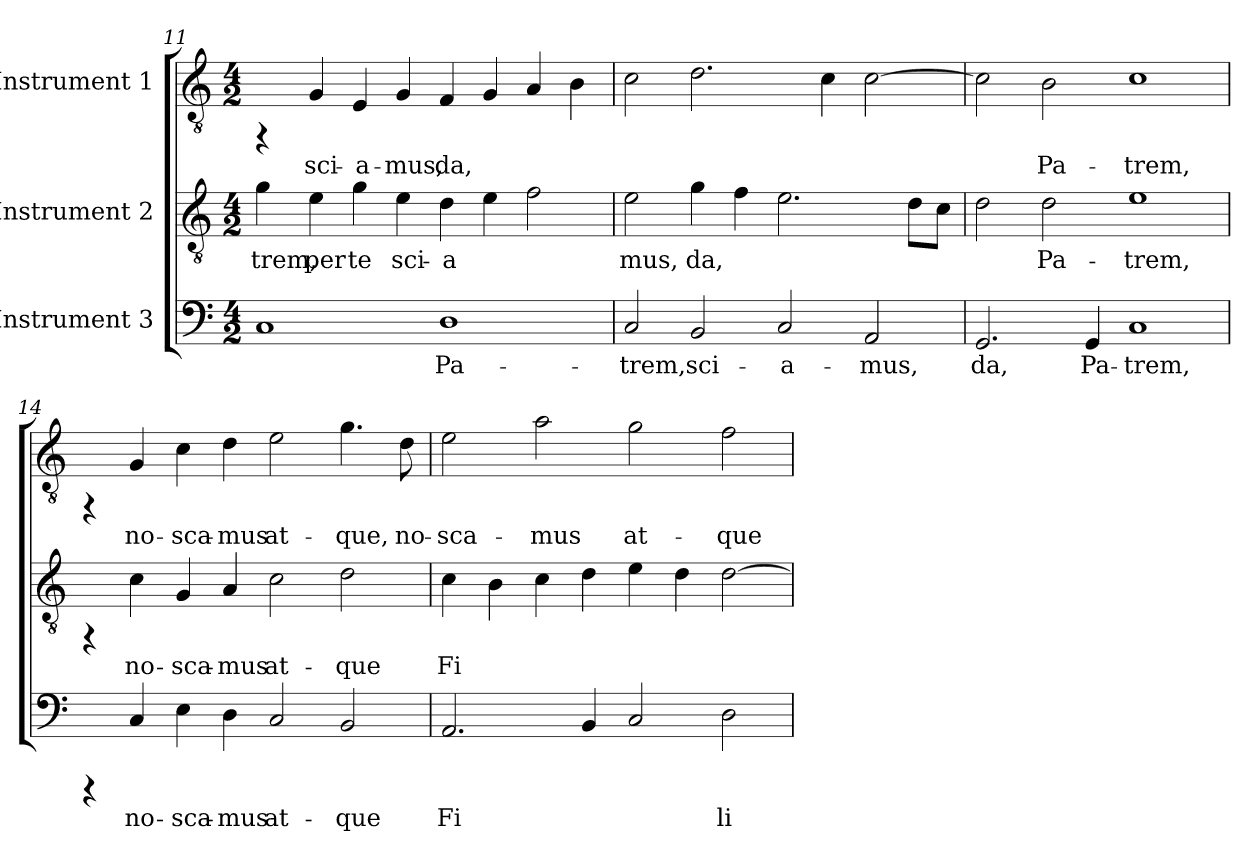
**kern	**text	**kern	**text	**kern	**text
*part3	*part3	*part2	*part2	*part1	*part1
*staff3	*staff3	*staff2	*staff2	*staff1	*staff1
*I"Instrument 3	*	*I"Instrument 2	*	*I"Instrument 1	*
*clefF4	*	*clefGv2	*	*clefGv2	*
*k[]	*	*k[]	*	*k[]	*
*C:	*	*C:	*	*C:	*
*M4/2	*	*M4/2	*	*M4/2	*
=11	=11	=11	=11	=11	=11
!	!LO:LY:b:cj	!	!LO:LY:b:cj	!	!
1C	.	4g\	-trem,	4rFF	.
!	!	!	!LO:LY:b:cj	!	!LO:LY:b:cj
.	.	4e\	per	4G/	sci-
!	!	!	!LO:LY:b:cj	!	!LO:LY:b:cj
.	.	4g\	te	4E/	-a-
!	!	!	!LO:LY:b:cj	!	!LO:LY:b:cj
.	.	4e\	sci-	4G/	-mus,
!	!LO:LY:b:cj	!	!LO:LY:b:cj	!	!LO:LY:b:cj
1D	Pa-	4d\	-a-	4F/	da,
!	!	!	!LO:LY:b:cj	!	!LO:LY:b:cj
.	.	4e\	--	4G/	.
!	!	!	!LO:LY:b:cj	!	!LO:LY:b:cj
.	.	2f\	--	4A/	.
!	!	!	!	!	!LO:LY:b:cj
.	.	.	.	4B\	.
=12	=12	=12	=12	=12	=12
!	!LO:LY:b:cj	!	!LO:LY:b:cj	!	!LO:LY:b:cj
2C/	-trem,	2e\	-mus,	2c\	.
!	!LO:LY:b:cj	!	!LO:LY:b:cj	!	!LO:LY:b:cj
2BB/	sci-	4g\	da,	2.d\	.
!	!	!	!LO:LY:b:cj	!	!
.	.	4f\	.	.	.
!	!LO:LY:b:cj	!	!LO:LY:b:cj	!	!
2C/	-a-	2.e\	.	.	.
!	!	!	!	!	!LO:LY:b:cj
.	.	.	.	4c\	.
!	!LO:LY:b:cj	!	!	!	!LO:LY:b:cj
2AA/	-mus,	.	.	[>2c\	.
!	!	!	!LO:LY:b:cj	!	!
.	.	8d\L	.	.	.
!	!	!	!LO:LY:b:cj	!	!
.	.	8c\J	.	.	.
!!LO:PB:g=z
=13	=13	=13	=13	=13	=13
!	!LO:LY:b:cj	!	!LO:LY:b:cj	!	!LO:LY:b:cj
2.GG/	da,	2d\	.	2c\]	.
!	!	!	!LO:LY:b:cj	!	!LO:LY:b:cj
.	.	2d\	Pa-	2B\	Pa-
!	!LO:LY:b:cj	!	!	!	!
4GG/	Pa-	.	.	.	.
!	!LO:LY:b:cj	!	!LO:LY:b:cj	!	!LO:LY:b:cj
1C	-trem,	1e	-trem,	1c	-trem,
=14	=14	=14	=14	=14	=14
4rCCC	.	4rFF	.	4rFF	.
!	!LO:LY:b:cj	!	!LO:LY:b:cj	!	!LO:LY:b:cj
4C/	no-	4c\	no-	4G/	no-
!	!LO:LY:b:cj	!	!LO:LY:b:cj	!	!LO:LY:b:cj
4E\	-sca-	4G/	-sca-	4c\	-sca-
!	!LO:LY:b:cj	!	!LO:LY:b:cj	!	!LO:LY:b:cj
4D\	-mus	4A/	-mus	4d\	-mus
!	!LO:LY:b:cj	!	!LO:LY:b:cj	!	!LO:LY:b:cj
2C/	at-	2c\	at-	2e\	at-
!	!LO:LY:b:cj	!	!LO:LY:b:cj	!	!LO:LY:b:cj
2BB/	-que	2d\	-que	4.g\	-que,
!	!	!	!	!	!LO:LY:b:cj
.	.	.	.	8d\	no-
=15	=15	=15	=15	=15	=15
!	!LO:LY:b:cj	!	!LO:LY:b:cj	!	!LO:LY:b:cj
2.AA/	Fi-	4c\	Fi-	2e\	-sca-
!	!	!	!LO:LY:b:cj	!	!
.	.	4B\	--	.	.
!	!	!	!LO:LY:b:cj	!	!LO:LY:b:cj
.	.	4c\	--	2a\	-mus
!	!LO:LY:b:cj	!	!LO:LY:b:cj	!	!
4BB/	--	4d\	--	.	.
!	!LO:LY:b:cj	!	!LO:LY:b:cj	!	!LO:LY:b:cj
2C/	--	4e\	--	2g\	at-
!	!	!	!LO:LY:b:cj	!	!
.	.	4d\	--	.	.
!	!LO:LY:b:cj	!	!LO:LY:b:cj	!	!LO:LY:b:cj
2D\	-li-	[>2d\	--	2f\	-que
=	=	=	=	=	=
*-	*-	*-	*-	*-	*-
